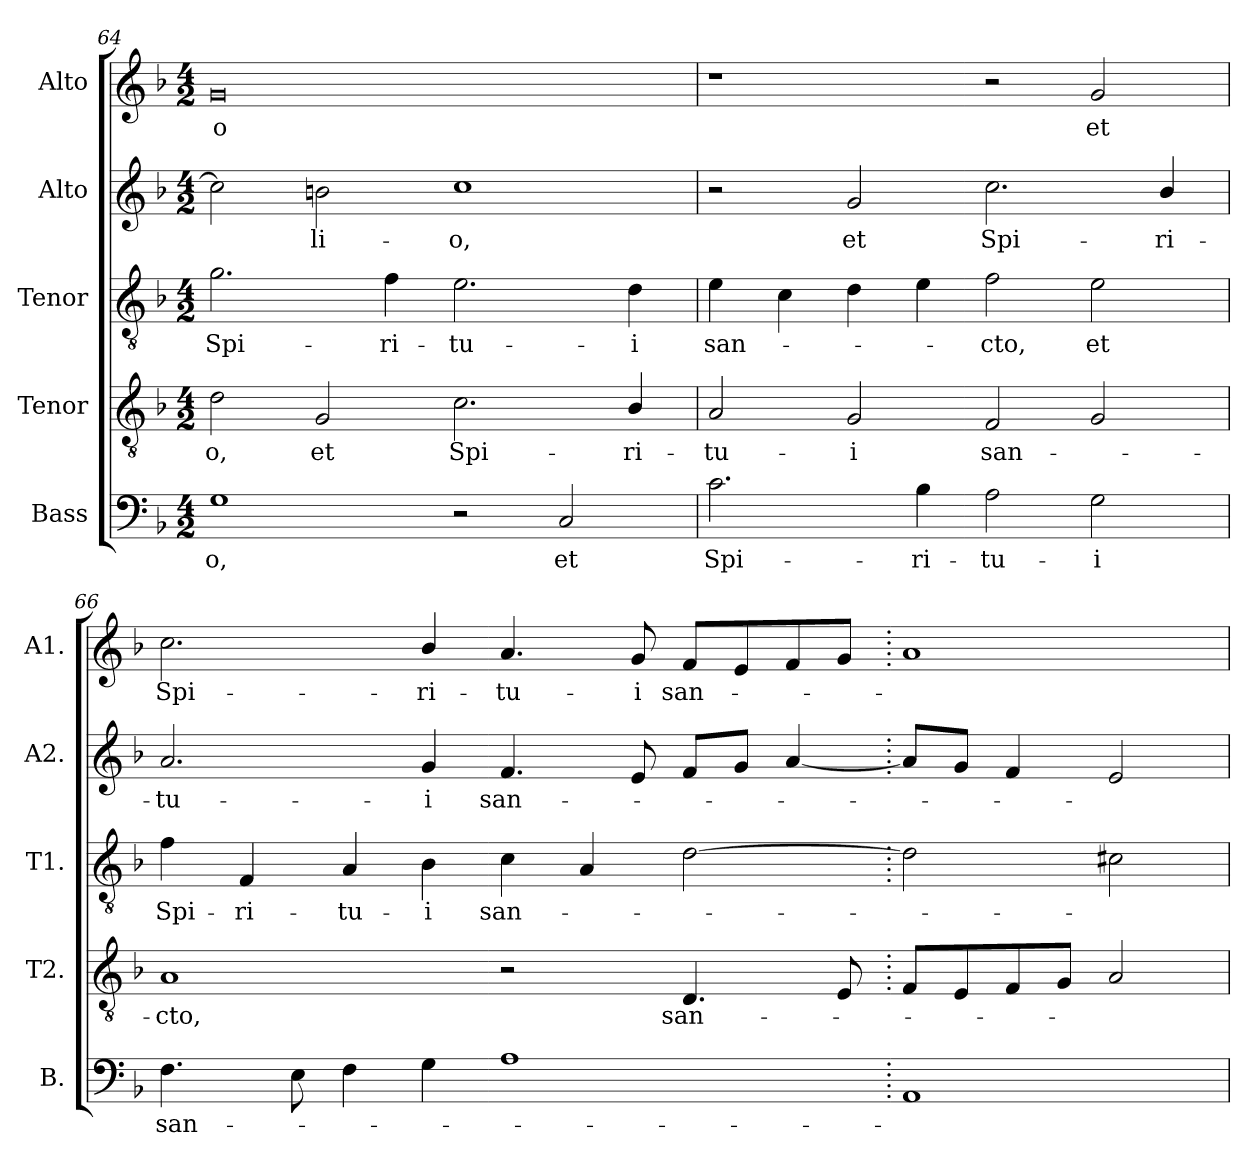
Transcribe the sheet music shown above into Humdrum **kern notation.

**kern	**text	**kern	**text	**kern	**text	**kern	**text	**kern	**text
*part5	*part5	*part4	*part4	*part3	*part3	*part2	*part2	*part1	*part1
*staff5	*staff5	*staff4	*staff4	*staff3	*staff3	*staff2	*staff2	*staff1	*staff1
*I"Bass	*	*I"Tenor	*	*I"Tenor	*	*I"Alto	*	*I"Alto	*
*I'B.	*	*I'T2.	*	*I'T1.	*	*I'A2.	*	*I'A1.	*
!!LO:LB:g=z
*clefF4	*	*clefGv2	*	*clefGv2	*	*clefG2	*	*clefG2	*
*	*	*ITrd7c12	*	*ITrd7c12	*	*	*	*	*
*k[b-]	*	*k[b-]	*	*k[b-]	*	*k[b-]	*	*k[b-]	*
*F:	*	*F:	*	*F:	*	*F:	*	*F:	*
*M4/2	*	*M4/2	*	*M4/2	*	*M4/2	*	*M4/2	*
=64	=64	=64	=64	=64	=64	=64	=64	=64	=64
!	!LO:LY:b:color=#000000	!	!	!	!	!	!	!	!
!	!	!	!LO:LY:b:color=#000000	!	!	!	!	!	!
!	!	!	!	!	!LO:LY:b:color=#000000	!	!	!	!
!	!	!	!	!	!	!	!	!	!LO:LY:b:color=#000000
1Gi	-o,	2Di\	-o,	2.Gi\	Spi-	2cci\]	.	0gi	-o
!	!	!	!LO:LY:b:color=#000000	!	!	!	!	!	!
!	!	!	!	!	!	!	!LO:LY:b:color=#000000	!	!
.	.	2GGi/	et	.	.	2bni\	-li-	.	.
!	!	!	!	!	!LO:LY:b:color=#000000	!	!	!	!
.	.	.	.	4Fi\	-ri-	.	.	.	.
!	!	!	!LO:LY:b:color=#000000	!	!	!	!	!	!
!	!	!	!	!	!LO:LY:b:color=#000000	!	!	!	!
!	!	!	!	!	!	!	!LO:LY:b:color=#000000	!	!
2r	.	2.Ci\	Spi-	2.Ei\	-tu-	1cci	-o,	.	.
!	!LO:LY:b:color=#000000	!	!	!	!	!	!	!	!
2Ci/	et	.	.	.	.	.	.	.	.
!	!	!	!LO:LY:b:color=#000000	!	!	!	!	!	!
!	!	!	!	!	!LO:LY:b:color=#000000	!	!	!	!
.	.	4BB-i/	-ri-	4Di\	-i	.	.	.	.
=65	=65	=65	=65	=65	=65	=65	=65	=65	=65
!	!LO:LY:b:color=#000000	!	!	!	!	!	!	!	!
!	!	!	!LO:LY:b:color=#000000	!	!	!	!	!	!
!	!	!	!	!	!LO:LY:b:color=#000000	!	!	!	!
2.ci\	Spi-	2AAi/	-tu-	4Ei\	san-	2r	.	1r	.
.	.	.	.	4Ci\	.	.	.	.	.
!	!	!	!LO:LY:b:color=#000000	!	!	!	!	!	!
!	!	!	!	!	!	!	!LO:LY:b:color=#000000	!	!
.	.	2GGi/	-i	4Di\	.	2gi/	et	.	.
!	!LO:LY:b:color=#000000	!	!	!	!	!	!	!	!
4B-i\	-ri-	.	.	4Ei\	.	.	.	.	.
!	!LO:LY:b:color=#000000	!	!	!	!	!	!	!	!
!	!	!	!LO:LY:b:color=#000000	!	!	!	!	!	!
!	!	!	!	!	!LO:LY:b:color=#000000	!	!	!	!
!	!	!	!	!	!	!	!LO:LY:b:color=#000000	!	!
2Ai\	-tu-	2FFi/	san-	2Fi\	-cto,	2.cci\	Spi-	2r	.
!	!LO:LY:b:color=#000000	!	!	!	!	!	!	!	!
!	!	!	!	!	!LO:LY:b:color=#000000	!	!	!	!
!	!	!	!	!	!	!	!	!	!LO:LY:b:color=#000000
2Gi\	-i	2GGi/	.	2Ei\	et	.	.	2gi/	et
!	!	!	!	!	!	!	!LO:LY:b:color=#000000	!	!
.	.	.	.	.	.	4b-i/	-ri-	.	.
=66	=66	=66	=66	=66	=66	=66	=66	=66	=66
!	!LO:LY:b:color=#000000	!	!	!	!	!	!	!	!
!	!	!	!LO:LY:b:color=#000000	!	!	!	!	!	!
!	!	!	!	!	!LO:LY:b:color=#000000	!	!	!	!
!	!	!	!	!	!	!	!LO:LY:b:color=#000000	!	!
!	!	!	!	!	!	!	!	!	!LO:LY:b:color=#000000
4.Fi\	san-	1AAi	-cto,	4Fi\	Spi-	2.ai/	-tu-	2.cci\	Spi-
!	!	!	!	!	!LO:LY:b:color=#000000	!	!	!	!
.	.	.	.	4FFi/	-ri-	.	.	.	.
8Ei\	.	.	.	.	.	.	.	.	.
!	!	!	!	!	!LO:LY:b:color=#000000	!	!	!	!
4Fi\	.	.	.	4AAi/	-tu-	.	.	.	.
!	!	!	!	!	!LO:LY:b:color=#000000	!	!	!	!
!	!	!	!	!	!	!	!LO:LY:b:color=#000000	!	!
!	!	!	!	!	!	!	!	!	!LO:LY:b:color=#000000
4Gi\	.	.	.	4BB-i\	-i	4gi/	-i	4b-i/	-ri-
!	!	!	!	!	!LO:LY:b:color=#000000	!	!	!	!
!	!	!	!	!	!	!	!LO:LY:b:color=#000000	!	!
!	!	!	!	!	!	!	!	!	!LO:LY:b:color=#000000
1Ai	.	2r	.	4Ci\	san-	4.fi/	san-	4.ai/	-tu-
.	.	.	.	4AAi/	.	.	.	.	.
!	!	!	!	!	!	!	!	!	!LO:LY:b:color=#000000
.	.	.	.	.	.	8ei/	.	8gi/	-i
!	!	!	!LO:LY:b:color=#000000	!	!	!	!	!	!
!	!	!	!	!	!	!	!	!	!LO:LY:b:color=#000000
.	.	4.DDi/	san-	[2Di\	.	8fi/L	.	8fi/L	san-
.	.	.	.	.	.	8gi/J	.	8ei/	.
.	.	.	.	.	.	[4ai/	.	8fi/	.
.	.	8EEi/	.	.	.	.	.	8gi/J	.
=67.	=67.	=67.	=67.	=67.	=67.	=67.	=67.	=67.	=67.
1AAi	.	8FFi/L	.	2Di\]	.	8ai/L]	.	1ai	.
.	.	8EEi/	.	.	.	8gi/J	.	.	.
.	.	8FFi/	.	.	.	4fi/	.	.	.
.	.	8GGi/J	.	.	.	.	.	.	.
.	.	2AAi/	.	2C#Xi\	.	2ei/	.	.	.
=	=	=	=	=	=	=	=	=	=
*-	*-	*-	*-	*-	*-	*-	*-	*-	*-
